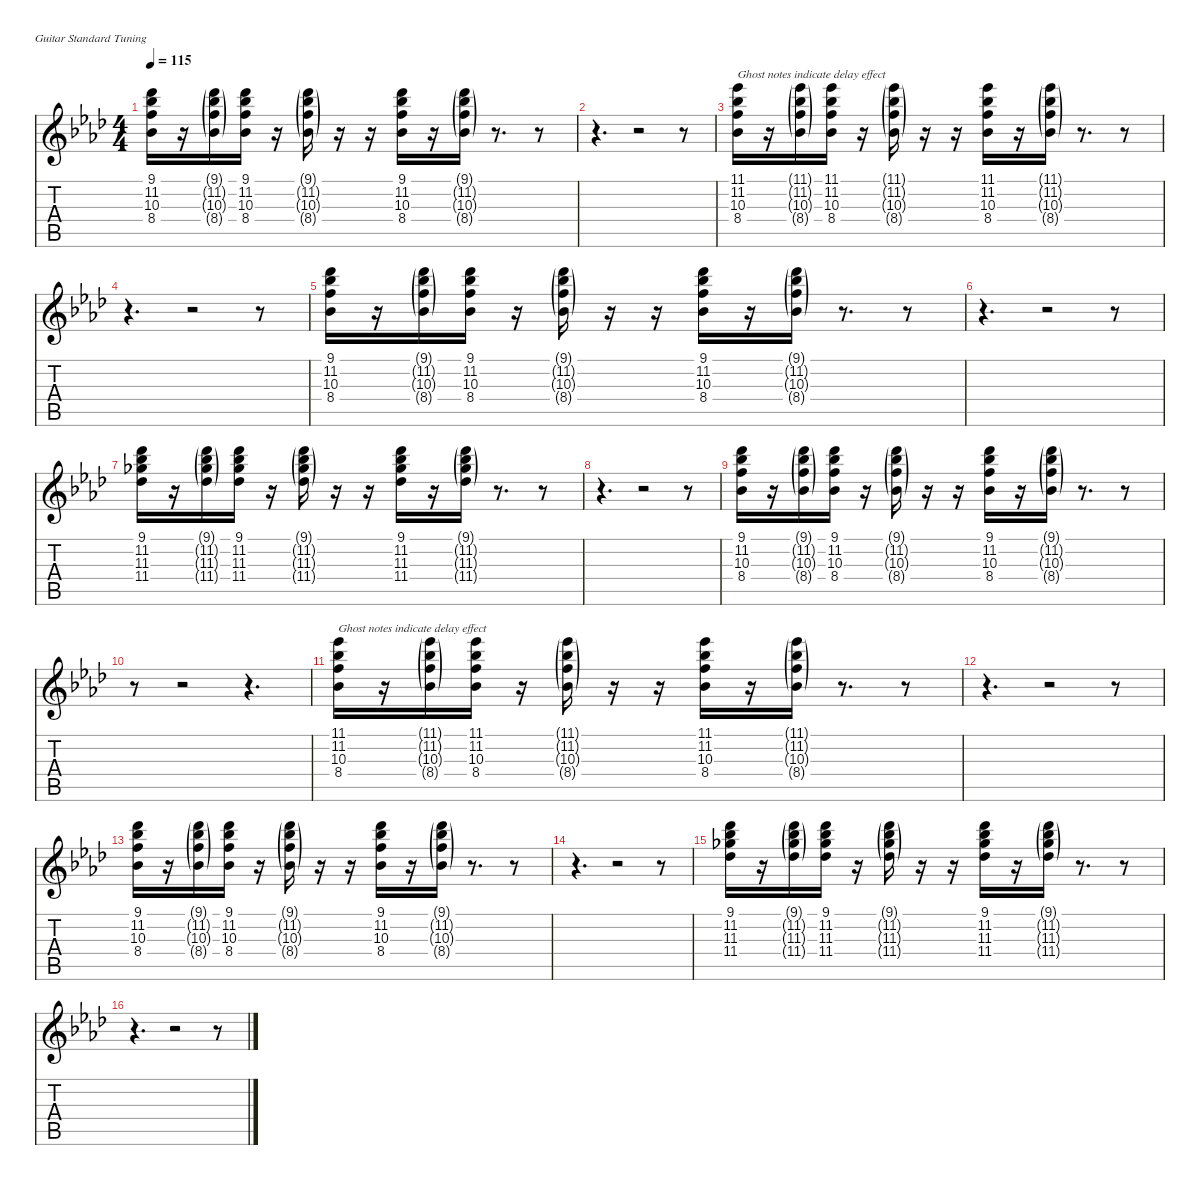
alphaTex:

\defaultSystemsLayout 4
\hideDynamics
\bracketExtendMode nobrackets
\singleTrackTrackNamePolicy hidden
\multiTrackTrackNamePolicy hidden
\firstSystemTrackNameMode fullname
\firstSystemTrackNameOrientation horizontal
\otherSystemsTrackNameOrientation horizontal
\track ("Funky Guitar (Right)" "el.guit.") {instrument electricguitarclean}
\staff {score tabs}
\tuning (E4 B3 G3 D3 A2 E2)
\ts (4 4)
\tempo 115
\clef g2
\ks ab
(9.1{acc b} 11.2{acc b} 10.3{acc forcenatural} 8.4{acc b}).16{dy f beam Down} r.16{beam Down} (9.1{g acc b} 11.2{g acc b} 10.3{g acc forcenatural} 8.4{g acc b}).16{beam Down} (9.1{acc b} 11.2{acc b} 10.3{acc forcenatural} 8.4{acc b}).16{beam Down} r.16{beam Down} (9.1{g acc b} 11.2{g acc b} 10.3{g acc forcenatural} 8.4{g acc b}).16{beam Down} r.16{beam Down} r.16{beam Down} (9.1{acc b} 11.2{acc b} 10.3{acc forcenatural} 8.4{acc b}).16{beam Down} r.16{beam Down} (9.1{g acc b} 11.2{g acc b} 10.3{g acc forcenatural} 8.4{g acc b}).16{beam Down} r.8{d beam Down} r.8{beam Down} |
r.4{d beam Down} r.2{beam Down} r.8{beam Down} |
(11.1{acc b} 11.2{acc b} 10.3{acc forcenatural} 8.4{acc b}).16{txt "Ghost notes indicate delay effect" beam Down} r.16{beam Down} (11.1{g acc b} 11.2{g acc b} 10.3{g acc forcenatural} 8.4{g acc b}).16{beam Down} (11.1{acc b} 11.2{acc b} 10.3{acc forcenatural} 8.4{acc b}).16{beam Down} r.16{beam Down} (11.1{g acc b} 11.2{g acc b} 10.3{g acc forcenatural} 8.4{g acc b}).16{beam Down} r.16{beam Down} r.16{beam Down} (11.1{acc b} 11.2{acc b} 10.3{acc forcenatural} 8.4{acc b}).16{beam Down} r.16{beam Down} (11.1{g acc b} 11.2{g acc b} 10.3{g acc forcenatural} 8.4{g acc b}).16{beam Down} r.8{d beam Down} r.8{beam Down} |
r.4{d beam Down} r.2{beam Down} r.8{beam Down} |
(9.1{acc b} 11.2{acc b} 10.3{acc forcenatural} 8.4{acc b}).16{beam Down} r.16{beam Down} (9.1{g acc b} 11.2{g acc b} 10.3{g acc forcenatural} 8.4{g acc b}).16{beam Down} (9.1{acc b} 11.2{acc b} 10.3{acc forcenatural} 8.4{acc b}).16{beam Down} r.16{beam Down} (9.1{g acc b} 11.2{g acc b} 10.3{g acc forcenatural} 8.4{g acc b}).16{beam Down} r.16{beam Down} r.16{beam Down} (9.1{acc b} 11.2{acc b} 10.3{acc forcenatural} 8.4{acc b}).16{beam Down} r.16{beam Down} (9.1{g acc b} 11.2{g acc b} 10.3{g acc forcenatural} 8.4{g acc b}).16{beam Down} r.8{d beam Down} r.8{beam Down} |
r.4{d beam Down} r.2{beam Down} r.8{beam Down} |
(9.1{acc b} 11.2{acc b} 11.3{acc b} 11.4{acc b}).16{beam Down} r.16{beam Down} (9.1{g acc b} 11.2{g acc b} 11.3{g acc b} 11.4{g acc b}).16{beam Down} (9.1{acc b} 11.2{acc b} 11.3{acc b} 11.4{acc b}).16{beam Down} r.16{beam Down} (9.1{g acc b} 11.2{g acc b} 11.3{g acc b} 11.4{g acc b}).16{beam Down} r.16{beam Down} r.16{beam Down} (9.1{acc b} 11.2{acc b} 11.3{acc b} 11.4{acc b}).16{beam Down} r.16{beam Down} (9.1{g acc b} 11.2{g acc b} 11.3{g acc b} 11.4{g acc b}).16{beam Down} r.8{d beam Down} r.8{beam Down} |
r.4{d beam Down} r.2{beam Down} r.8{beam Down} |
(9.1{acc b} 11.2{acc b} 10.3{acc forcenatural} 8.4{acc b}).16{beam Down} r.16{beam Down} (9.1{g acc b} 11.2{g acc b} 10.3{g acc forcenatural} 8.4{g acc b}).16{beam Down} (9.1{acc b} 11.2{acc b} 10.3{acc forcenatural} 8.4{acc b}).16{beam Down} r.16{beam Down} (9.1{g acc b} 11.2{g acc b} 10.3{g acc forcenatural} 8.4{g acc b}).16{beam Down} r.16{beam Down} r.16{beam Down} (9.1{acc b} 11.2{acc b} 10.3{acc forcenatural} 8.4{acc b}).16{beam Down} r.16{beam Down} (9.1{g acc b} 11.2{g acc b} 10.3{g acc forcenatural} 8.4{g acc b}).16{beam Down} r.8{d beam Down} r.8{beam Down} |
r.8{beam Down} r.2{beam Down} r.4{d beam Down} |
(11.1{acc b} 11.2{acc b} 10.3{acc forcenatural} 8.4{acc b}).16{txt "Ghost notes indicate delay effect" beam Down} r.16{beam Down} (11.1{g acc b} 11.2{g acc b} 10.3{g acc forcenatural} 8.4{g acc b}).16{beam Down} (11.1{acc b} 11.2{acc b} 10.3{acc forcenatural} 8.4{acc b}).16{beam Down} r.16{beam Down} (11.1{g acc b} 11.2{g acc b} 10.3{g acc forcenatural} 8.4{g acc b}).16{beam Down} r.16{beam Down} r.16{beam Down} (11.1{acc b} 11.2{acc b} 10.3{acc forcenatural} 8.4{acc b}).16{beam Down} r.16{beam Down} (11.1{g acc b} 11.2{g acc b} 10.3{g acc forcenatural} 8.4{g acc b}).16{beam Down} r.8{d beam Down} r.8{beam Down} |
r.4{d beam Down} r.2{beam Down} r.8{beam Down} |
(9.1{acc b} 11.2{acc b} 10.3{acc forcenatural} 8.4{acc b}).16{beam Down} r.16{beam Down} (9.1{g acc b} 11.2{g acc b} 10.3{g acc forcenatural} 8.4{g acc b}).16{beam Down} (9.1{acc b} 11.2{acc b} 10.3{acc forcenatural} 8.4{acc b}).16{beam Down} r.16{beam Down} (9.1{g acc b} 11.2{g acc b} 10.3{g acc forcenatural} 8.4{g acc b}).16{beam Down} r.16{beam Down} r.16{beam Down} (9.1{acc b} 11.2{acc b} 10.3{acc forcenatural} 8.4{acc b}).16{beam Down} r.16{beam Down} (9.1{g acc b} 11.2{g acc b} 10.3{g acc forcenatural} 8.4{g acc b}).16{beam Down} r.8{d beam Down} r.8{beam Down} |
r.4{d beam Down} r.2{beam Down} r.8{beam Down} |
(9.1{acc b} 11.2{acc b} 11.3{acc b} 11.4{acc b}).16{beam Down} r.16{beam Down} (9.1{g acc b} 11.2{g acc b} 11.3{g acc b} 11.4{g acc b}).16{beam Down} (9.1{acc b} 11.2{acc b} 11.3{acc b} 11.4{acc b}).16{beam Down} r.16{beam Down} (9.1{g acc b} 11.2{g acc b} 11.3{g acc b} 11.4{g acc b}).16{beam Down} r.16{beam Down} r.16{beam Down} (9.1{acc b} 11.2{acc b} 11.3{acc b} 11.4{acc b}).16{beam Down} r.16{beam Down} (9.1{g acc b} 11.2{g acc b} 11.3{g acc b} 11.4{g acc b}).16{beam Down} r.8{d beam Down} r.8{beam Down} |
r.4{d beam Down} r.2{beam Down} r.8{beam Down}
